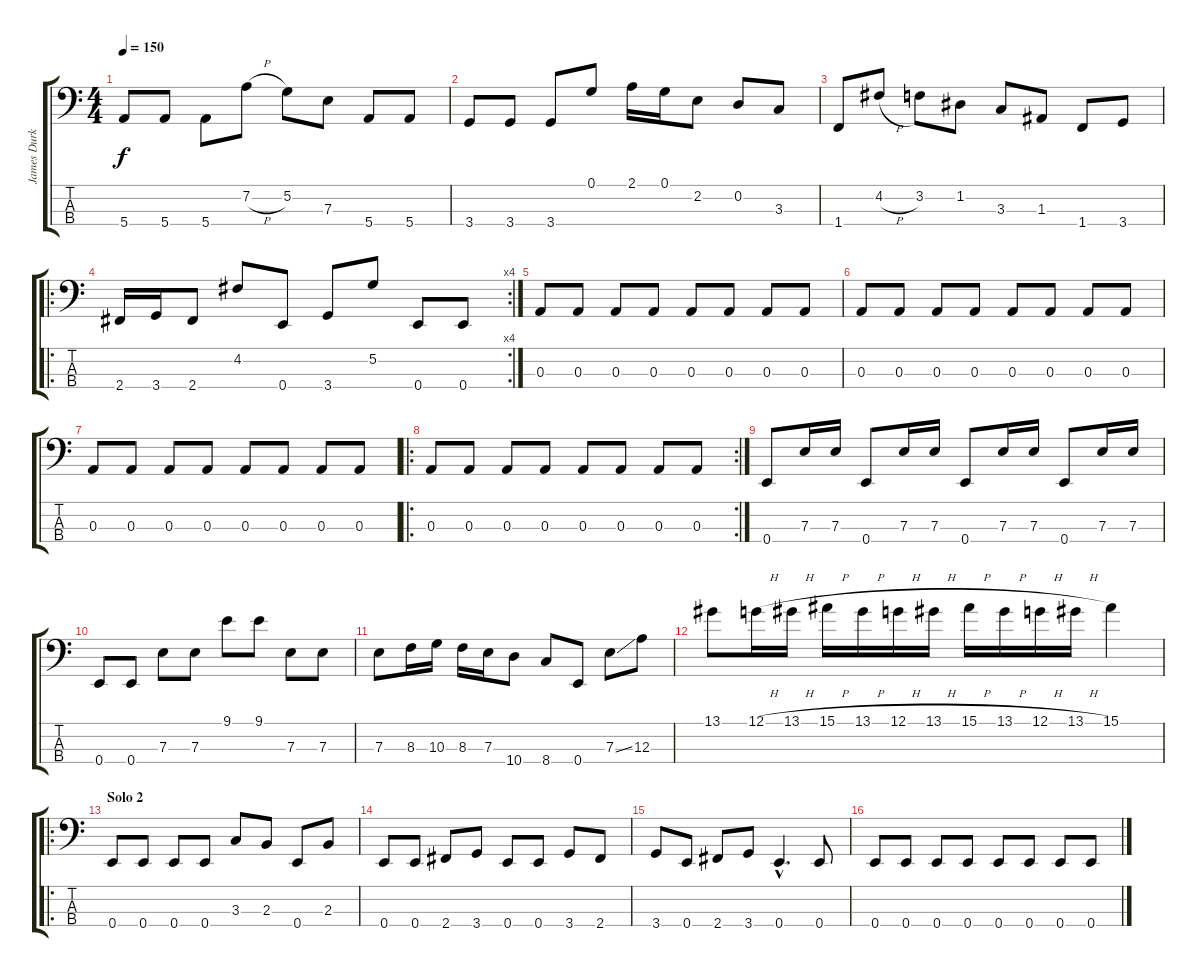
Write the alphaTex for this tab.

\track ("James Durkin (Bass)" "James Durk") {instrument electricbassfinger}
\staff {score tabs}
\tuning (G2 D2 A1 E1) {hide}
\ts (4 4)
\tempo 150
\clef f4
\ks c
5.4.8{dy f} 5.4.8 5.4.8 7.2{h}.8 5.2.8 7.3.8 5.4.8 5.4.8 |
3.4.8 3.4.8 3.4.8 0.1.8 2.1.16 0.1.16 2.2.8 0.2.8 3.3.8 |
1.4.8 4.2{h}.8 3.2.8 1.2.8 3.3.8 1.3.8 1.4.8 3.4.8 |
\ro
\rc 4
2.4.16 3.4.16 2.4.8 4.2.8 0.4.8 3.4.8 5.2.8 0.4.8 0.4.8 |
0.3.8 0.3.8 0.3.8 0.3.8 0.3.8 0.3.8 0.3.8 0.3.8 |
0.3.8 0.3.8 0.3.8 0.3.8 0.3.8 0.3.8 0.3.8 0.3.8 |
0.3.8 0.3.8 0.3.8 0.3.8 0.3.8 0.3.8 0.3.8 0.3.8 |
\ro
\rc 2
0.3.8 0.3.8 0.3.8 0.3.8 0.3.8 0.3.8 0.3.8 0.3.8 |
0.4.8 7.3.16 7.3.16 0.4.8 7.3.16 7.3.16 0.4.8 7.3.16 7.3.16 0.4.8 7.3.16 7.3.16 |
0.4.8 0.4.8 7.3.8 7.3.8 9.1.8 9.1.8 7.3.8 7.3.8 |
7.3.8 8.3.16 10.3.16 8.3.16 7.3.16 10.4.8 8.4.8 0.4.8 7.3{ss}.8 12.3.8 |
13.1.8 12.1{h}.16 13.1{h}.16 15.1{h}.16 13.1{h}.16 12.1{h}.16 13.1{h}.16 15.1{h}.16 13.1{h}.16 12.1{h}.16 13.1{h}.16 15.1.4 |
\ro
\section ("" "Solo 2")
0.4.8 0.4.8 0.4.8 0.4.8 3.3.8 2.3.8 0.4.8 2.3.8 |
0.4.8 0.4.8 2.4.8 3.4.8 0.4.8 0.4.8 3.4.8 2.4.8 |
3.4.8 0.4.8 2.4.8 3.4.8 0.4{hac}.4{d} 0.4.8 |
0.4.8 0.4.8 0.4.8 0.4.8 0.4.8 0.4.8 0.4.8 0.4.8
